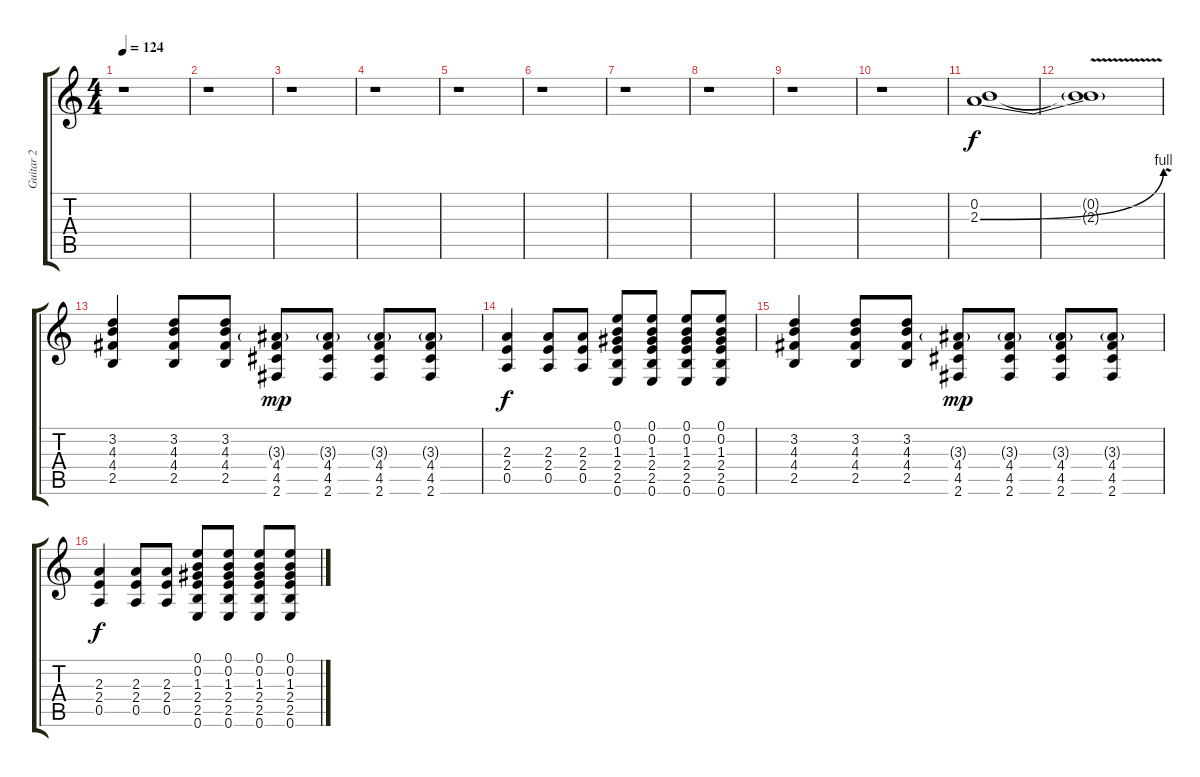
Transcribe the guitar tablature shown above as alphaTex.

\track ("Guitar 2" "Guitar 2") {instrument distortionguitar}
\staff {score tabs}
\tuning (E4 B3 G3 D3 A2 E2) {hide}
\ts (4 4)
\tempo 124
\clef g2
\ks c
r.1{dy f} |
r.1 |
r.1 |
r.1 |
r.1 |
r.1 |
r.1 |
r.1 |
r.1 |
r.1 |
(0.2 2.3{be (bend 0 0 60 4)}).1 |
(0.2{t} 2.3{v t}).1 |
(3.2 4.3 4.4 2.5).4 (3.2 4.3 4.4 2.5).8 (3.2 4.3 4.4 2.5).8 (3.3{g} 4.4 4.5 2.6).8{dy mp} (3.3{g} 4.4 4.5 2.6).8 (3.3{g} 4.4 4.5 2.6).8 (3.3{g} 4.4 4.5 2.6).8 |
(2.3 2.4 0.5).4{dy f} (2.3 2.4 0.5).8 (2.3 2.4 0.5).8 (0.1 0.2 1.3 2.4 2.5 0.6).8 (0.1 0.2 1.3 2.4 2.5 0.6).8 (0.1 0.2 1.3 2.4 2.5 0.6).8 (0.1 0.2 1.3 2.4 2.5 0.6).8 |
(3.2 4.3 4.4 2.5).4 (3.2 4.3 4.4 2.5).8 (3.2 4.3 4.4 2.5).8 (3.3{g} 4.4 4.5 2.6).8{dy mp} (3.3{g} 4.4 4.5 2.6).8 (3.3{g} 4.4 4.5 2.6).8 (3.3{g} 4.4 4.5 2.6).8 |
(2.3 2.4 0.5).4{dy f} (2.3 2.4 0.5).8 (2.3 2.4 0.5).8 (0.1 0.2 1.3 2.4 2.5 0.6).8 (0.1 0.2 1.3 2.4 2.5 0.6).8 (0.1 0.2 1.3 2.4 2.5 0.6).8 (0.1 0.2 1.3 2.4 2.5 0.6).8
